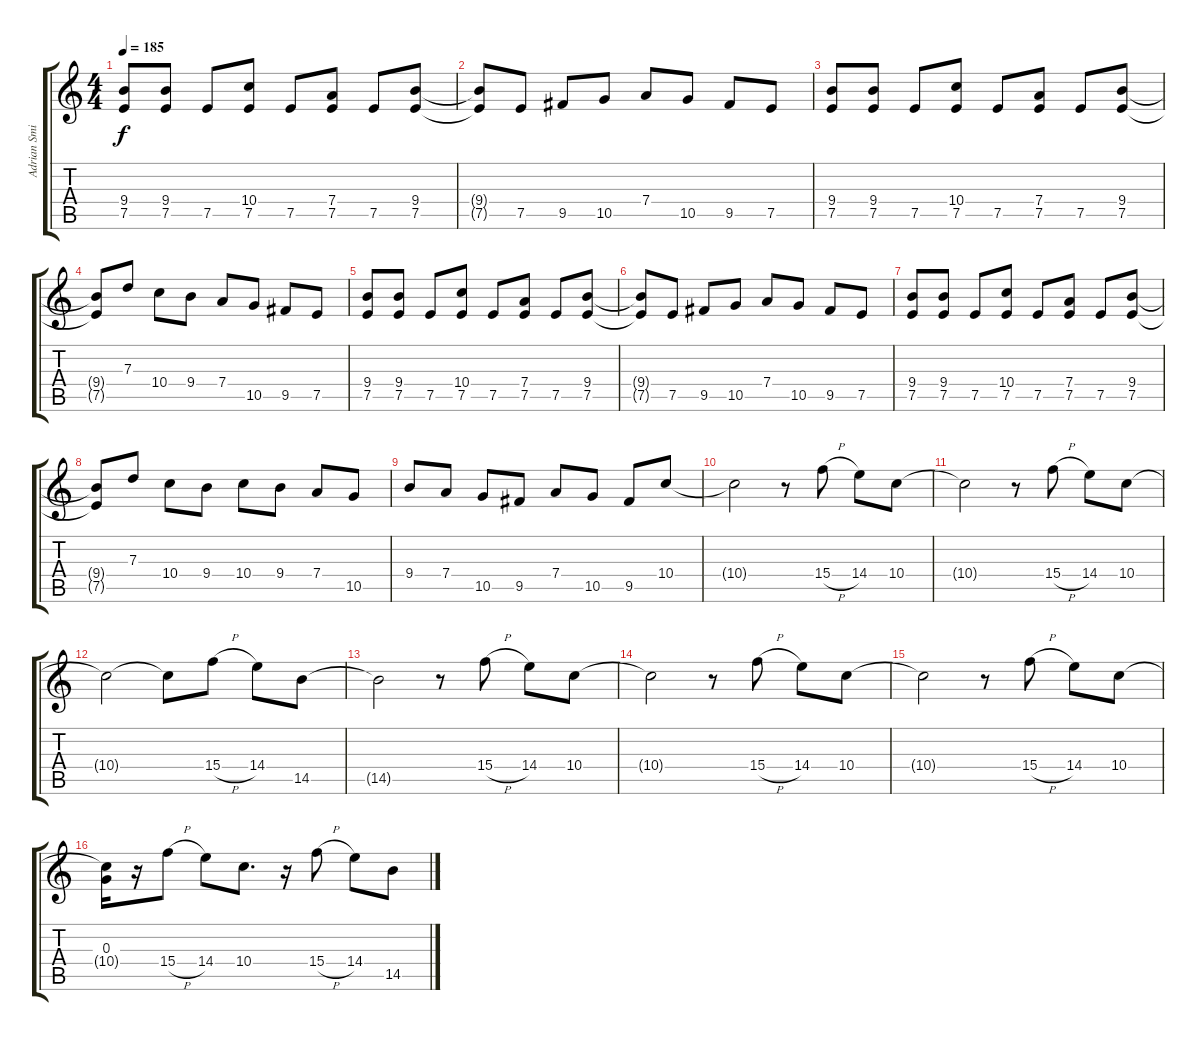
\track ("Adrian Smith" "Adrian Smi") {instrument distortionguitar}
\staff {score tabs}
\tuning (E4 B3 G3 D3 A2 E2) {hide}
\ts (4 4)
\tempo 185
\clef g2
\ks c
(9.4 7.5).8{dy f} (9.4 7.5).8 7.5.8 (10.4 7.5).8 7.5.8 (7.4 7.5).8 7.5.8 (9.4 7.5).8 |
(9.4{t} 7.5{t}).8 7.5.8 9.5.8 10.5.8 7.4.8 10.5.8 9.5.8 7.5.8 |
(9.4 7.5).8 (9.4 7.5).8 7.5.8 (10.4 7.5).8 7.5.8 (7.4 7.5).8 7.5.8 (9.4 7.5).8 |
(9.4{t} 7.5{t}).8 7.3.8 10.4.8 9.4.8 7.4.8 10.5.8 9.5.8 7.5.8 |
(9.4 7.5).8 (9.4 7.5).8 7.5.8 (10.4 7.5).8 7.5.8 (7.4 7.5).8 7.5.8 (9.4 7.5).8 |
(9.4{t} 7.5{t}).8 7.5.8 9.5.8 10.5.8 7.4.8 10.5.8 9.5.8 7.5.8 |
(9.4 7.5).8 (9.4 7.5).8 7.5.8 (10.4 7.5).8 7.5.8 (7.4 7.5).8 7.5.8 (9.4 7.5).8 |
(9.4{t} 7.5{t}).8 7.3.8 10.4.8 9.4.8 10.4.8 9.4.8 7.4.8 10.5.8 |
9.4.8 7.4.8 10.5.8 9.5.8 7.4.8 10.5.8 9.5.8 10.4.8{volume 15} |
10.4{t}.2 r.8 15.4{h}.8 14.4.8 10.4.8 |
10.4{t}.2 r.8 15.4{h}.8 14.4.8 10.4.8 |
10.4{t}.2 10.4{t}.8 15.4{h}.8 14.4.8 14.5.8 |
14.5{t}.2 r.8 15.4{h}.8 14.4.8 10.4.8 |
10.4{t}.2 r.8 15.4{h}.8 14.4.8 10.4.8 |
10.4{t}.2 r.8 15.4{h}.8 14.4.8 10.4.8 |
(0.3 10.4{t}).16 r.16 15.4{h}.8 14.4.8 10.4.8{d} r.16 15.4{h}.8 14.4.8 14.5.8
